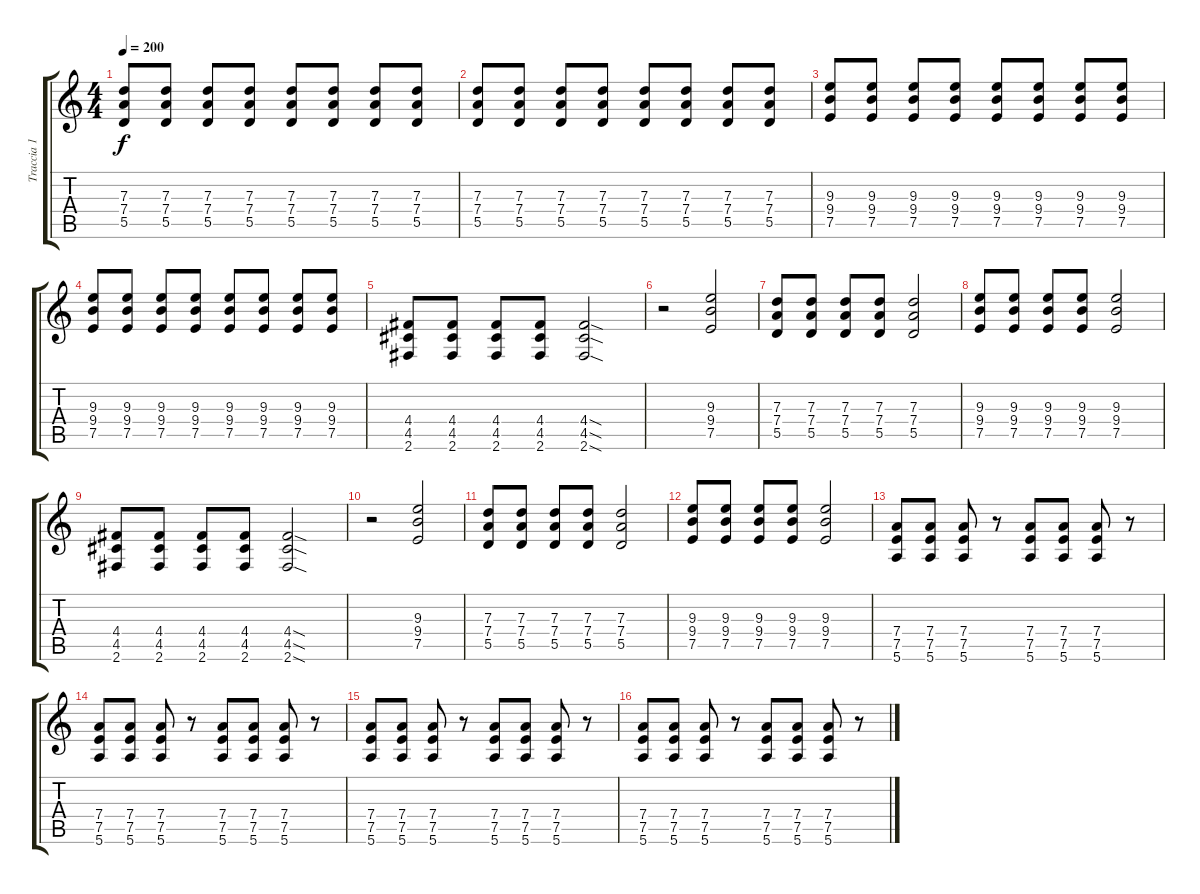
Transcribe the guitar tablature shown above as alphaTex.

\track ("Traccia 1" "Traccia 1") {instrument distortionguitar}
\staff {score tabs}
\tuning (E4 B3 G3 D3 A2 E2) {hide}
\ts (4 4)
\tempo 200
\clef g2
\ks c
(7.3 7.4 5.5).8{dy f} (7.3 7.4 5.5).8 (7.3 7.4 5.5).8 (7.3 7.4 5.5).8 (7.3 7.4 5.5).8 (7.3 7.4 5.5).8 (7.3 7.4 5.5).8 (7.3 7.4 5.5).8 |
(7.3 7.4 5.5).8 (7.3 7.4 5.5).8 (7.3 7.4 5.5).8 (7.3 7.4 5.5).8 (7.3 7.4 5.5).8 (7.3 7.4 5.5).8 (7.3 7.4 5.5).8 (7.3 7.4 5.5).8 |
(9.3 9.4 7.5).8 (9.3 9.4 7.5).8 (9.3 9.4 7.5).8 (9.3 9.4 7.5).8 (9.3 9.4 7.5).8 (9.3 9.4 7.5).8 (9.3 9.4 7.5).8 (9.3 9.4 7.5).8 |
(9.3 9.4 7.5).8 (9.3 9.4 7.5).8 (9.3 9.4 7.5).8 (9.3 9.4 7.5).8 (9.3 9.4 7.5).8 (9.3 9.4 7.5).8 (9.3 9.4 7.5).8 (9.3 9.4 7.5).8 |
(4.4 4.5 2.6).8{instrument distortionguitar} (4.4 4.5 2.6).8 (4.4 4.5 2.6).8 (4.4 4.5 2.6).8 (4.4{sod} 4.5{sod} 2.6{sod}).2 |
r.2 (9.3 9.4 7.5).2 |
(7.3 7.4 5.5).8 (7.3 7.4 5.5).8 (7.3 7.4 5.5).8 (7.3 7.4 5.5).8 (7.3 7.4 5.5).2 |
(9.3 9.4 7.5).8 (9.3 9.4 7.5).8 (9.3 9.4 7.5).8 (9.3 9.4 7.5).8 (9.3 9.4 7.5).2 |
(4.4 4.5 2.6).8 (4.4 4.5 2.6).8 (4.4 4.5 2.6).8 (4.4 4.5 2.6).8 (4.4{sod} 4.5{sod} 2.6{sod}).2 |
r.2 (9.3 9.4 7.5).2 |
(7.3 7.4 5.5).8 (7.3 7.4 5.5).8 (7.3 7.4 5.5).8 (7.3 7.4 5.5).8 (7.3 7.4 5.5).2 |
(9.3 9.4 7.5).8 (9.3 9.4 7.5).8 (9.3 9.4 7.5).8 (9.3 9.4 7.5).8 (9.3 9.4 7.5).2 |
(7.4 7.5 5.6).8 (7.4 7.5 5.6).8 (7.4 7.5 5.6).8 r.8 (7.4 7.5 5.6).8 (7.4 7.5 5.6).8 (7.4 7.5 5.6).8 r.8 |
(7.4 7.5 5.6).8 (7.4 7.5 5.6).8 (7.4 7.5 5.6).8 r.8 (7.4 7.5 5.6).8 (7.4 7.5 5.6).8 (7.4 7.5 5.6).8 r.8 |
(7.4 7.5 5.6).8 (7.4 7.5 5.6).8 (7.4 7.5 5.6).8 r.8 (7.4 7.5 5.6).8 (7.4 7.5 5.6).8 (7.4 7.5 5.6).8 r.8 |
(7.4 7.5 5.6).8 (7.4 7.5 5.6).8 (7.4 7.5 5.6).8 r.8 (7.4 7.5 5.6).8 (7.4 7.5 5.6).8 (7.4 7.5 5.6).8 r.8
